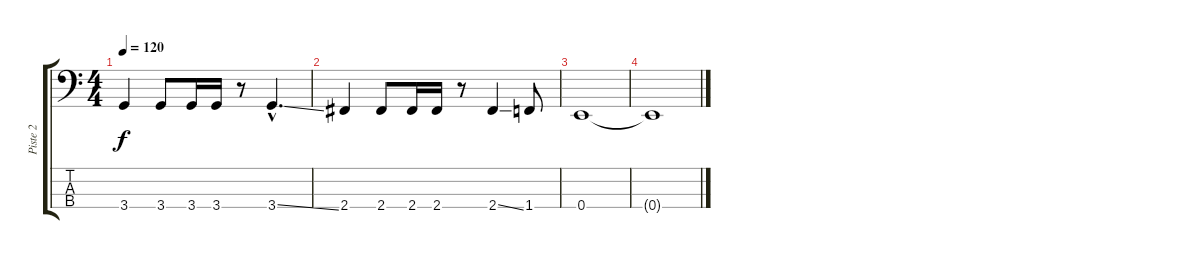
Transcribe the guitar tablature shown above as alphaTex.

\track ("Piste 2" "Piste 2") {instrument electricbassfinger}
\staff {score tabs}
\tuning (G2 D2 A1 E1) {hide}
\ts (4 4)
\tempo 120
\clef f4
\ks c
3.4.4{dy f} 3.4.8 3.4.16 3.4.16 r.8 3.4{ss hac}.4{d} |
2.4.4 2.4.8 2.4.16 2.4.16 r.8 2.4{ss}.4 1.4.8 |
0.4.1 |
0.4{t}.1
